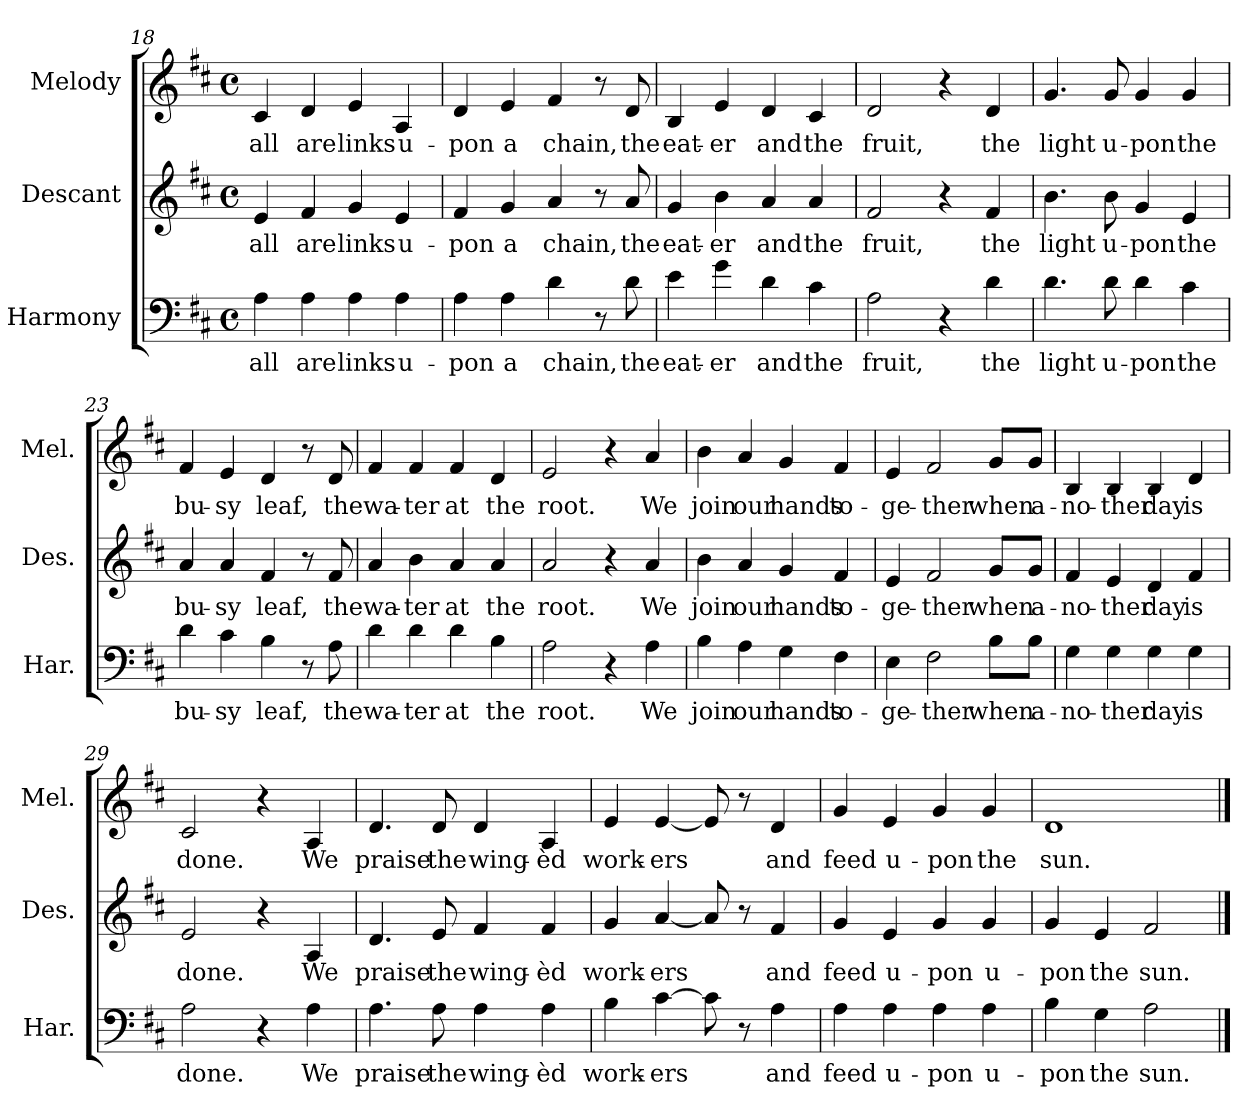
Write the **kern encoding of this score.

**kern	**text	**kern	**text	**kern	**text
*part3	*part3	*part2	*part2	*part1	*part1
*staff3	*staff3	*staff2	*staff2	*staff1	*staff1
*I"Harmony	*	*I"Descant	*	*I"Melody	*
*I'Har.	*	*I'Des.	*	*I'Mel.	*
!!LO:LB:g=z
*clefF4	*	*clefG2	*	*clefG2	*
*k[f#c#]	*	*k[f#c#]	*	*k[f#c#]	*
*M4/4	*	*M4/4	*	*M4/4	*
*met(c)	*	*met(c)	*	*met(c)	*
=18	=18	=18	=18	=18	=18
4A\	all	4e/	all	4c#/	all
4A\	are	4f#/	are	4d/	are
4A\	links	4g/	links	4e/	links
4A\	u-	4e/	u-	4A/	u-
=19	=19	=19	=19	=19	=19
4A\	pon	4f#/	-pon	4d/	-pon
4A\	a	4g/	a	4e/	a
4d\	chain,	4a/	chain,	4f#/	chain,
8r	.	8r	.	8r	.
8d\	the	8a/	the	8d/	the
=20	=20	=20	=20	=20	=20
4e\	eat-	4g/	eat-	4B/	eat-
4g\	-er	4b\	-er	4e/	-er
4d\	and	4a/	and	4d/	and
4c#\	the	4a/	the	4c#/	the
=21	=21	=21	=21	=21	=21
2A\	fruit,	2f#/	fruit,	2d/	fruit,
4r	.	4r	.	4r	.
4d\	the	4f#/	the	4d/	the
!!LO:PB:g=z
=22	=22	=22	=22	=22	=22
4.d\	light	4.b\	light	4.g/	light
8d\	u-	8b\	u-	8g/	u-
4d\	-pon	4g/	-pon	4g/	-pon
4c#\	the	4e/	the	4g/	the
=23	=23	=23	=23	=23	=23
4d\	bu-	4a/	bu-	4f#/	bu-
4c#\	-sy	4a/	-sy	4e/	-sy
4B\	leaf,	4f#/	leaf,	4d/	leaf,
8r	.	8r	.	8r	.
8A\	the	8f#/	the	8d/	the
=24	=24	=24	=24	=24	=24
4d\	wa-	4a/	wa-	4f#/	wa-
4d\	-ter	4b\	-ter	4f#/	-ter
4d\	at	4a/	at	4f#/	at
4B\	the	4a/	the	4d/	the
=25	=25	=25	=25	=25	=25
2A\	root.	2a/	root.	2e/	root.
4r	.	4r	.	4r	.
4A\	We	4a/	We	4a/	We
!!LO:LB:g=z
=26	=26	=26	=26	=26	=26
4B\	join	4b\	join	4b\	join
4A\	our	4a/	our	4a/	our
4G\	hands	4g/	hands	4g/	hands
4F#\	to-	4f#/	to-	4f#/	to-
=27	=27	=27	=27	=27	=27
4E\	-ge-	4e/	-ge-	4e/	-ge-
2F#\	-ther	2f#/	-ther	2f#/	-ther
8B\L	when	8gL	when	8gL	when
8B\J	a-	8gJ	a-	8gJ	a-
=28	=28	=28	=28	=28	=28
4G\	-no-	4f#/	-no-	4B/	no-
4G\	-ther	4e/	-ther	4B/	-ther
4G\	day	4d/	day	4B/	day
4G\	is	4f#/	is	4d/	is
=29	=29	=29	=29	=29	=29
2A\	done.	2e/	done.	2c#/	done.
4r	.	4r	.	4r	.
4A\	We	4A/	We	4A/	We
!!LO:LB:g=z
=30	=30	=30	=30	=30	=30
4.A\	praise	4.d/	praise	4.d/	praise
8A\	the	8e/	the	8d/	the
4A\	wing-	4f#/	wing-	4d/	wing-
4A\	-èd	4f#/	-èd	4A/	-èd
=31	=31	=31	=31	=31	=31
4B\	work-	4g/	work-	4e/	work-
[4c#\	-ers	[4a/	-ers	[4e/	-ers
8c#\]	.	8a/]	.	8e/]	.
8r	.	8r	.	8r	.
4A\	and	4f#/	and	4d/	and
=32	=32	=32	=32	=32	=32
4A\	feed	4g/	feed	4g/	feed
4A\	u-	4e/	u-	4e/	u-
4A\	-pon	4g/	-pon	4g/	-pon
4A\	u-	4g/	u-	4g/	the
=33	=33	=33	=33	=33	=33
4B\	pon	4g/	-pon	1d	sun.
4G\	the	4e/	the	.	.
2A\	sun.	2f#/	sun.	.	.
==	==	==	==	==	==
*-	*-	*-	*-	*-	*-
